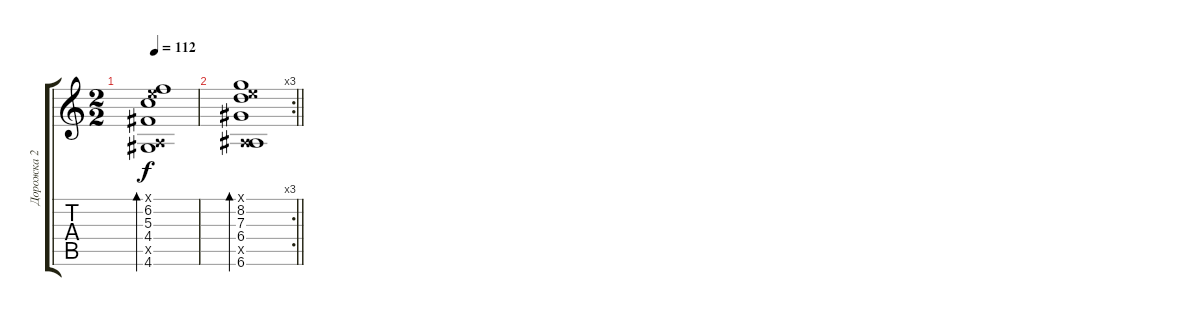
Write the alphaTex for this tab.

\track ("Дорожка 2" "Дорожка 2") {instrument acousticguitarsteel}
\staff {score tabs}
\tuning (E4 B3 G3 D3 A2 E2) {hide}
\ts (2 2)
\tempo 112
\clef g2
\ks c
(0.1{x} 6.2 5.3 4.4 0.5{x} 4.6).1{bd 60 dy f} |
\rc 3
\barLineRight lightlight
(0.1{x} 8.2 7.3 6.4 0.5{x} 6.6).1{bd 60}
